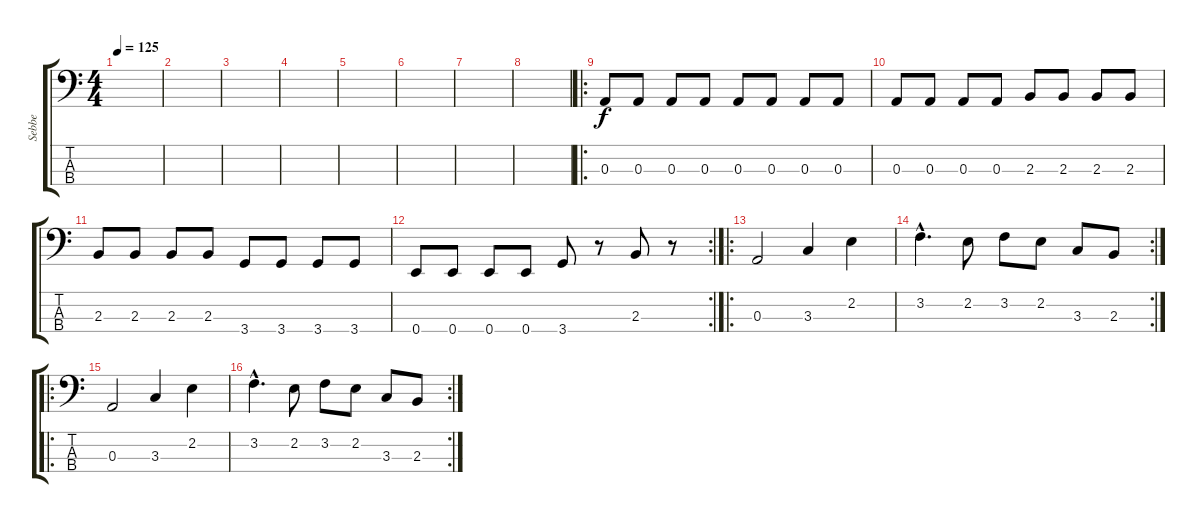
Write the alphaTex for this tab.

\track ("Sebbe" "Sebbe") {instrument electricbassfinger}
\staff {score tabs}
\tuning (G2 D2 A1 E1) {hide}
\ts (4 4)
\tempo 125
\clef f4
\ks c
|
|
|
|
|
|
|
|
\ro
0.3.8 0.3.8 0.3.8 0.3.8 0.3.8 0.3.8 0.3.8 0.3.8 |
0.3.8 0.3.8 0.3.8 0.3.8 2.3.8 2.3.8 2.3.8 2.3.8 |
2.3.8 2.3.8 2.3.8 2.3.8 3.4.8 3.4.8 3.4.8 3.4.8 |
\rc 2
0.4.8 0.4.8 0.4.8 0.4.8 3.4.8 r.8 2.3.8 r.8 |
\ro
0.3.2 3.3.4 2.2.4 |
\rc 2
3.2{hac}.4{d} 2.2.8 3.2.8 2.2.8 3.3.8 2.3.8 |
\ro
0.3.2 3.3.4 2.2.4 |
\rc 2
3.2{hac}.4{d} 2.2.8 3.2.8 2.2.8 3.3.8 2.3.8
